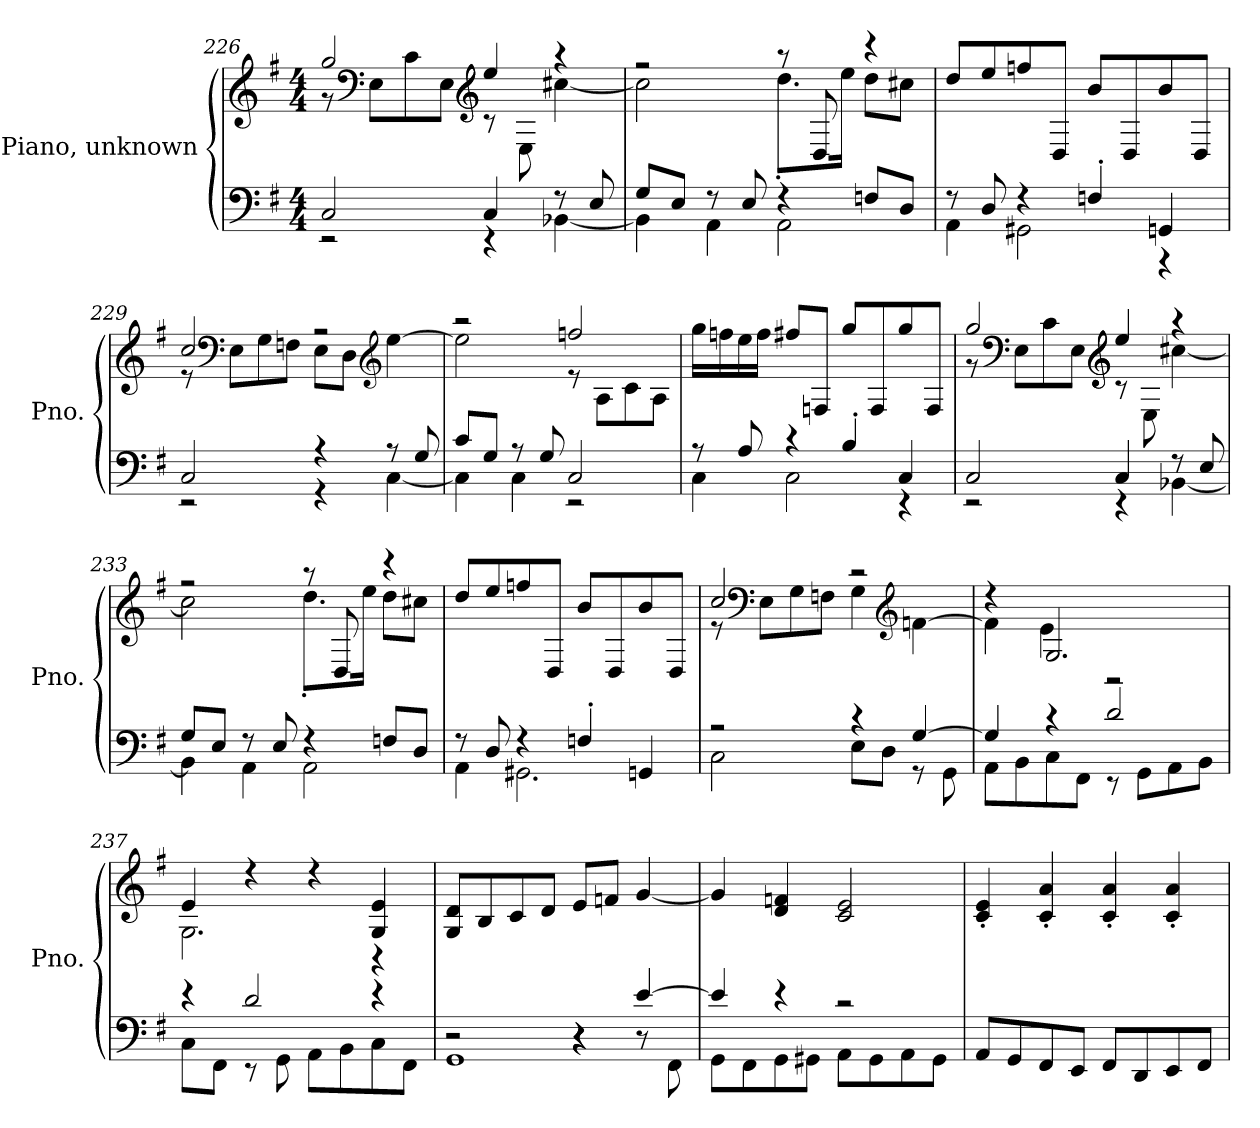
**kern	**kern
*part1	*part1
*staff2	*staff1
*I"Piano, unknown	*
*I'Pno.	*
*clefF4	*clefG2
*k[f#]	*k[f#]
*M4/4	*M4/4
=226	=226
*^	*^
2C/	2r	2gg/	8r
*	*	*clefF4	*
.	.	.	8E\L
.	.	.	8c\
.	.	.	8E\J
*	*	*clefG2	*
4C/	4r	4ee/	8r
.	.	.	8E\
8r	[4BB-X\	4r	[4cc#X\
8E/	.	.	.
=227	=227	=227	=227
8G/L	4BB-\]	2r	2cc#\]
8E/J	.	.	.
8r	4AA\	.	.
8E/	.	.	.
4r	2AA\	8r	8.dd'\L
.	.	8D/	.
.	.	.	16ee\Jk
8Fn/L	.	4r	8dd\L
8D/J	.	.	8cc#X\J
*	*	*v	*v
!!LO:LB:g=z
=228	=228	=228
8r	4AA\	8dd/L
8D/	.	8ee/
4r	2GG#X\	8ffn/
.	.	8D/J
4Fn'/	.	8b/L
.	.	8D/
4GGn/	4r	8b/
.	.	8D/J
=229	=229	=229
*	*	*^
2C/	2r	2cc/	8r
*	*	*clefF4	*
.	.	.	8E\L
.	.	.	8G\
.	.	.	8Fn\J
4r	4r	2r	8E\L
.	.	.	8D\J
*	*	*clefG2	*
8r	[4C\	.	[4ee\
8G/	.	.	.
=230	=230	=230	=230
8c/L	4C\]	2r	2ee\]
8G/J	.	.	.
8r	4C\	.	.
8G/	.	.	.
2C/	2r	2ffn/	8r
.	.	.	8A\L
.	.	.	8c\
.	.	.	8A\J
*	*	*v	*v
=231	=231	=231
8r	4C\	16gg\LL
.	.	16ffn\
8A/	.	16ee\
.	.	16ff\JJ
4r	2C\	8ff#X/L
.	.	8Fn/J
4B'/	.	8gg/L
.	.	8F/
4C/	4r	8gg/
.	.	8F/J
!!LO:LB:g=z
=232	=232	=232
*	*	*^
2C/	2r	2gg/	8r
*	*	*clefF4	*
.	.	.	8E\L
.	.	.	8c\
.	.	.	8E\J
*	*	*clefG2	*
4C/	4r	4ee/	8r
.	.	.	8E\
8r	[4BB-X\	4r	[4cc#X\
8E/	.	.	.
=233	=233	=233	=233
8G/L	4BB-\]	2r	2cc#\]
8E/J	.	.	.
8r	4AA\	.	.
8E/	.	.	.
4r	2AA\	8r	8.dd'\L
.	.	8D/	.
.	.	.	16ee\Jk
8Fn/L	.	4r	8dd\L
8D/J	.	.	8cc#X\J
*	*	*v	*v
=234	=234	=234
8r	4AA\	8dd/L
8D/	.	8ee/
4r	2.GG#X\	8ffn/
.	.	8D/J
4Fn'/	.	8b/L
.	.	8D/
4GGn/	.	8b/
.	.	8D/J
!!LO:LB:g=z
=235	=235	=235
*	*	*^
2r	2C\	2cc/	8r
*	*	*clefF4	*
.	.	.	8E\L
.	.	.	8G\
.	.	.	8Fn\J
4r	8E\L	2r	4G\
.	8D\J	.	.
*	*	*clefG2	*
[4G/	8r	.	[4fn\
.	8GG\	.	.
=236	=236	=236	=236
4G/]	8AA\L	4r	4f\]
.	8BB\	.	.
4r	8C\	2.G/	4e\
.	8FF#\J	.	.
2d/	8r	.	2r
.	8GG\L	.	.
.	8AA\	.	.
.	8BB\J	.	.
=237	=237	=237	=237
4r	8C\L	4e/	2.G\
.	8FF#\J	.	.
2d/	8r	4r	.
.	8GG\	.	.
.	8AA\L	4r	.
.	8BB\	.	.
4r	8C\	4G/ 4e/	4r
.	8FF#\J	.	.
*	*	*v	*v
=238	=238	=238
*	*^	*
2r	2r	1GG	8G/ 8d/L
.	.	.	8B/
.	.	.	8c/
.	.	.	8d/J
4r	4r	.	8e/L
.	.	.	8fn/J
[4e/	8r	.	[4g/
.	8FF#\	.	.
*	*v	*v	*
!!LO:LB:g=z
=239	=239	=239
4e/]	8GG\L	4g/]
.	8FF#\	.
4r	8GG\	4d/ 4fn/
.	8GG#X\J	.
2r	8AA\L	2c/ 2e/
.	8GG#\	.
.	8AA\	.
.	8GG#\J	.
*v	*v	*
=240	=240
8AA/L	4c/' 4e/'
8GG/	.
8FF#/	4c/' 4a/'
8EE/J	.
8FF#/L	4c/' 4a/'
8DD/	.
8EE/	4c/' 4a/'
8FF#/J	.
=	=
*-	*-
